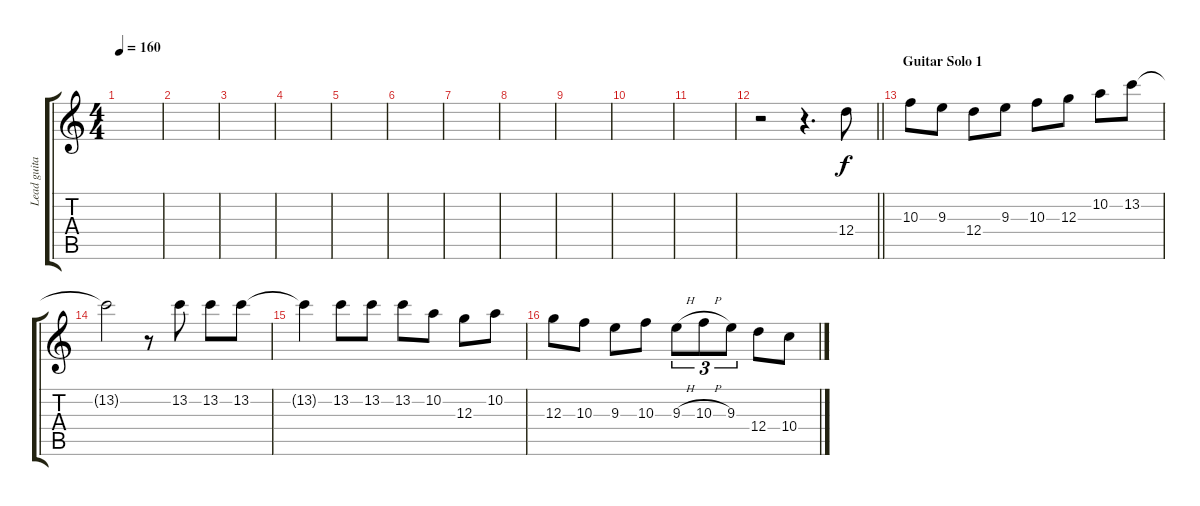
\track ("Lead guitar" "Lead guita") {instrument distortionguitar}
\staff {score tabs}
\tuning (E4 B3 G3 D3 A2 E2) {hide}
\ts (4 4)
\tempo 160
\clef g2
\ks c
|
|
|
|
|
|
|
|
|
|
|
\barLineRight lightlight
r.2 r.4{d} 12.4.8 |
\section ("" "Guitar Solo 1")
10.3.8 9.3.8 12.4.8 9.3.8 10.3.8 12.3.8 10.2.8 13.2.8 |
13.2{t}.2 r.8 13.2.8 13.2.8 13.2.8 |
13.2{t}.4 13.2.8 13.2.8 13.2.8 10.2.8 12.3.8 10.2.8 |
12.3.8 10.3.8 9.3.8 10.3.8 9.3{h}.8{tu (3 2)} 10.3{h}.8{tu (3 2)} 9.3.8{tu (3 2)} 12.4.8 10.4.8
